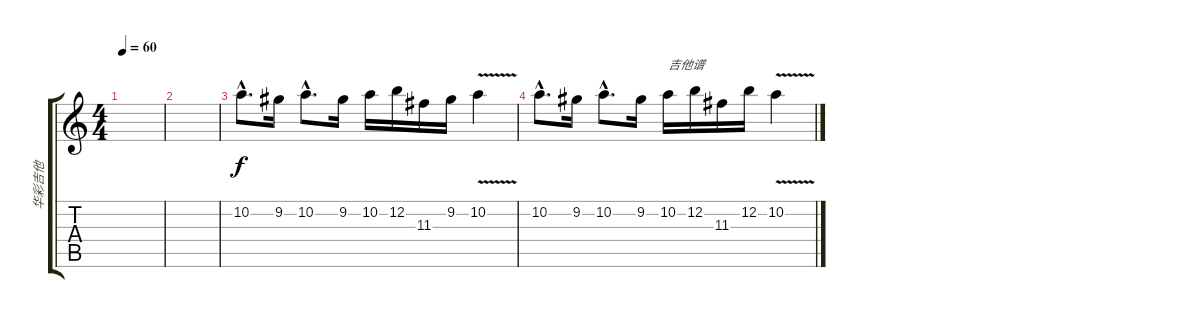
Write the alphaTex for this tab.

\track ("华彩吉他" "华彩吉他") {instrument distortionguitar}
\staff {score tabs}
\tuning (E4 B3 G3 D3 A2 E2) {hide}
\ts (4 4)
\tempo 60
\clef g2
\ks c
|
|
10.2{hac}.8{d} 9.2.16 10.2{hac}.8{d} 9.2.16 10.2.16 12.2.16 11.3.16 9.2.16 10.2{v}.4 |
10.2{hac}.8{d} 9.2.16 10.2{hac}.8{d} 9.2.16 10.2.16{txt "吉他谱"} 12.2.16 11.3.16 12.2.16 10.2{v}.4
